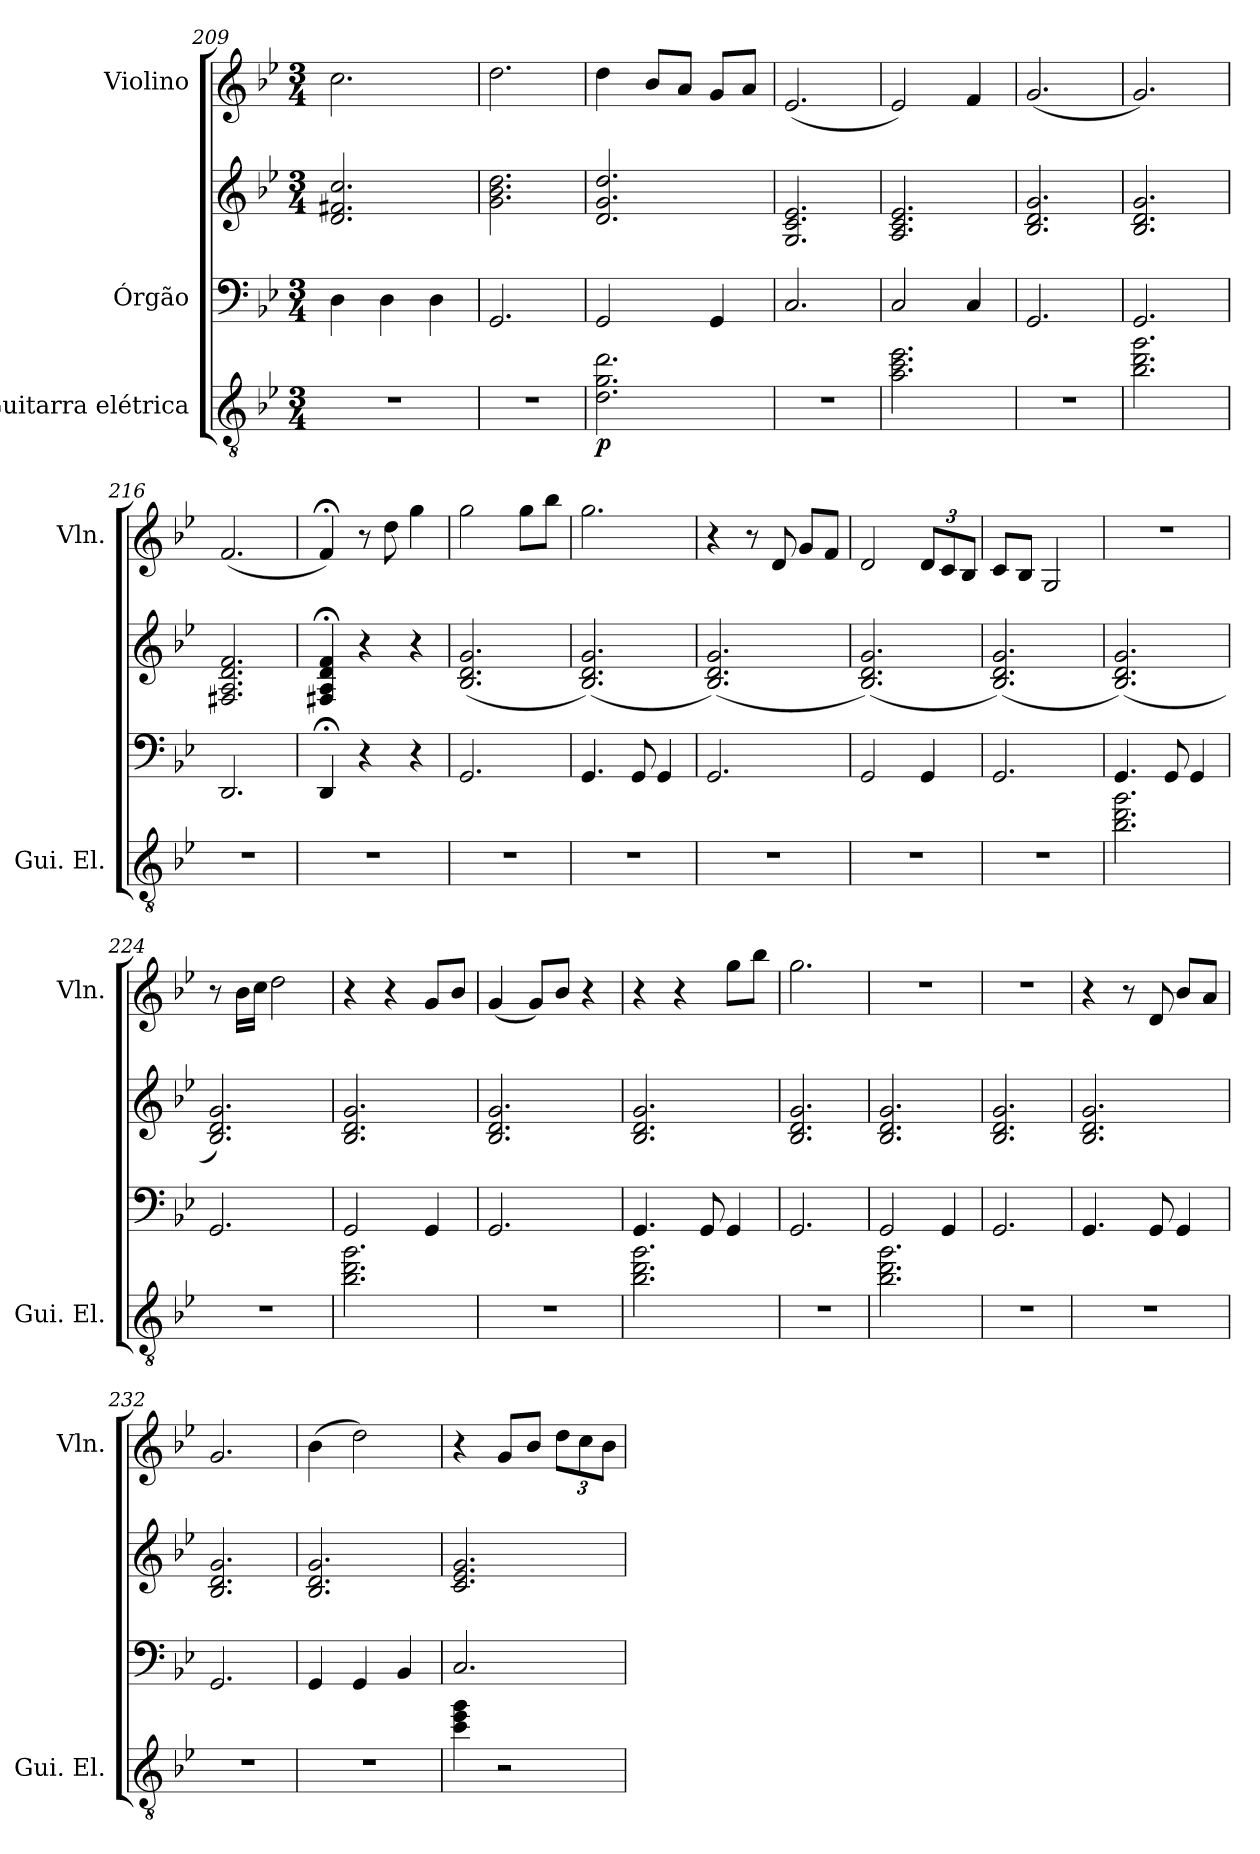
**kern	**dynam	**kern	**kern	**kern
*part3	*part3	*part2	*part2	*part1
*staff4	*staff4	*staff3	*staff2	*staff1
*I"Guitarra elétrica	*	*I"Órgão	*	*I"Violino
*I'Gui. El.	*	*	*	*I'Vln.
*clefGv2	*	*clefF4	*clefG2	*clefG2
*k[b-e-]	*	*k[b-e-]	*k[b-e-]	*k[b-e-]
*M3/4	*	*M3/4	*M3/4	*M3/4
=209	=209	=209	=209	=209
2.r	.	4D\	2.d/ 2.f#X/ 2.cc/	2.cc\
.	.	4D\	.	.
.	.	4D\	.	.
=210	=210	=210	=210	=210
2.r	.	2.GG/	2.g\ 2.b-\ 2.dd\	2.dd\
=211	=211	=211	=211	=211
!	!LO:DY:b	!	!	!
2.d\ 2.g\ 2.dd\	p	2GG/	2.d/ 2.g/ 2.dd/	4dd\
.	.	.	.	8b-/L
.	.	.	.	8a/J
.	.	4GG/	.	8g/L
.	.	.	.	8a/J
=212	=212	=212	=212	=212
2.r	.	2.C/	2.G/ 2.c/ 2.e-/	(2.e-/
=213	=213	=213	=213	=213
2.a\ 2.cc\ 2.ee-\	.	2C/	2.A/ 2.c/ 2.e-/	2e-/)
.	.	4C/	.	4f/
=214	=214	=214	=214	=214
2.r	.	2.GG/	2.B-/ 2.d/ 2.g/	(2.g/
=215	=215	=215	=215	=215
2.b-\ 2.dd\ 2.gg\	.	2.GG/	2.B-/ 2.d/ 2.g/	2.g/)
=216	=216	=216	=216	=216
2.r	.	2.DD/	2.F#X/ 2.A/ 2.d/ 2.f/	(2.f/
=217	=217	=217	=217	=217
2.r	.	4DD;</	4F#X/;< 4A/;< 4d/;< 4f/;<	4f;</)
.	.	4r	4r	8r
.	.	.	.	8dd\
.	.	4r	4r	4gg\
=218	=218	=218	=218	=218
2.r	.	2.GG/	(2.B-/ 2.d/ 2.g/	2gg\
.	.	.	.	8gg\L
.	.	.	.	8bb-\J
!!LO:LB:g=z
=219	=219	=219	=219	=219
2.r	.	4.GG/	(2.B-/ 2.d/ 2.g/)	2.gg\
.	.	8GG/	.	.
.	.	4GG/	.	.
=220	=220	=220	=220	=220
2.r	.	2.GG/	(2.B-/ 2.d/ 2.g/)	4r
.	.	.	.	8r
.	.	.	.	8d/
.	.	.	.	8g/L
.	.	.	.	8f/J
=221	=221	=221	=221	=221
2.r	.	2GG/	(2.B-/ 2.d/ 2.g/)	2d/
*	*	*	*	*Xbrackettup
.	.	4GG/	.	12d/L
.	.	.	.	12c/
.	.	.	.	12B-/J
=222	=222	=222	=222	=222
2.r	.	2.GG/	(2.B-/ 2.d/ 2.g/)	8c/L
.	.	.	.	8B-/J
.	.	.	.	2G/
=223	=223	=223	=223	=223
2.b-\ 2.dd\ 2.gg\	.	4.GG/	(2.B-/ 2.d/ 2.g/)	2.r
.	.	8GG/	.	.
.	.	4GG/	.	.
=224	=224	=224	=224	=224
2.r	.	2.GG/	2.B-/ 2.d/ 2.g/)	8r
.	.	.	.	16b-\LL
.	.	.	.	16cc\JJ
.	.	.	.	2dd\
=225	=225	=225	=225	=225
2.b-\ 2.dd\ 2.gg\	.	2GG/	2.B-/ 2.d/ 2.g/	4r
.	.	.	.	4r
.	.	4GG/	.	8g/L
.	.	.	.	8b-/J
=226	=226	=226	=226	=226
2.r	.	2.GG/	2.B-/ 2.d/ 2.g/	(4g/
.	.	.	.	8g/L)
.	.	.	.	8b-/J
.	.	.	.	4r
=227	=227	=227	=227	=227
2.b-\ 2.dd\ 2.gg\	.	4.GG/	2.B-/ 2.d/ 2.g/	4r
.	.	.	.	4r
.	.	8GG/	.	.
.	.	4GG/	.	8gg\L
.	.	.	.	8bb-\J
!!LO:LB:g=z
=228	=228	=228	=228	=228
2.r	.	2.GG/	2.B-/ 2.d/ 2.g/	2.gg\
=229	=229	=229	=229	=229
2.b-\ 2.dd\ 2.gg\	.	2GG/	2.B-/ 2.d/ 2.g/	2.r
.	.	4GG/	.	.
=230	=230	=230	=230	=230
2.r	.	2.GG/	2.B-/ 2.d/ 2.g/	2.r
=231	=231	=231	=231	=231
2.r	.	4.GG/	2.B-/ 2.d/ 2.g/	4r
.	.	.	.	8r
.	.	8GG/	.	8d/
.	.	4GG/	.	8b-/L
.	.	.	.	8a/J
=232	=232	=232	=232	=232
2.r	.	2.GG/	2.B-/ 2.d/ 2.g/	2.g/
=233	=233	=233	=233	=233
2.r	.	4GG/	2.B-/ 2.d/ 2.g/	(4b-\
.	.	4GG/	.	2dd\)
.	.	4BB-/	.	.
=234	=234	=234	=234	=234
4cc\ 4ee-\ 4gg\	.	2.C/	2.c/ 2.e-/ 2.g/	4r
2r	.	.	.	8g/L
.	.	.	.	8b-/J
.	.	.	.	12dd\L
.	.	.	.	12cc\
.	.	.	.	12b-\J
=	=	=	=	=
*-	*-	*-	*-	*-
